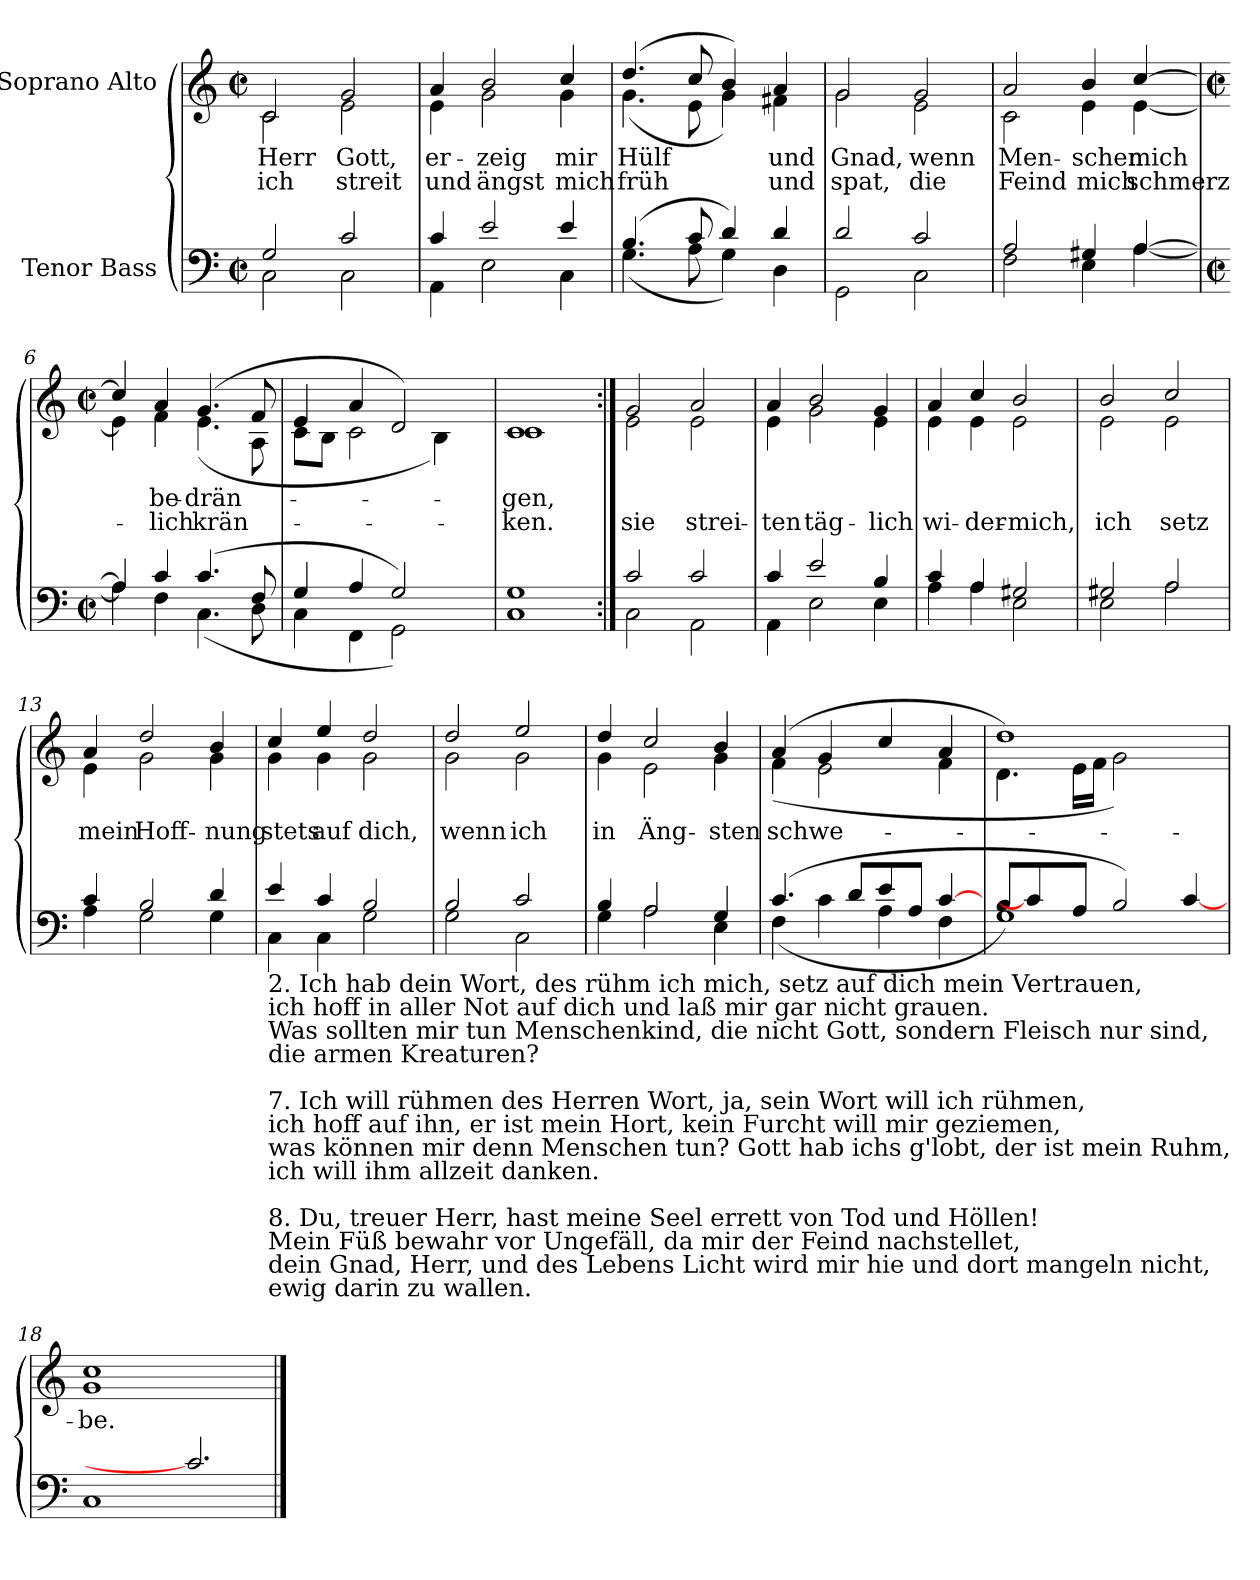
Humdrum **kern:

**kern	**kern	**text	**text
*part2	*part1	*part1	*part1
*staff2	*staff1	*staff1	*staff1
*I"Tenor Bass	*I"Soprano Alto	*	*
*clefF4	*clefG2	*	*
*k[]	*k[]	*	*
*C:	*C:	*	*
*M2/2	*M2/2	*	*
*met(c|)	*met(c|)	*	*
=1	=1	=1	=1
*^	*	*	*
!	!	!LO:TX:a:cj:t=Cornelius Becker\n(1561-1604)	!	!
!	!	!LO:TX:a:cj:t=Psalm 56, SWV 153	!	!
!	!	!LO:TX:a:cj:t=Heinrich Schütz\n(1585-1672)	!	!
!	!	!	!LO:LY:b	!LO:LY:b
*	*	*^	*	*
2G/	2C\	2c/	2c\	Herr	ich
!	!	!	!	!LO:LY:b	!LO:LY:b
2c/	2C\	2g/	2e\	Gott,	streit
=2	=2	=2	=2	=2	=2
!	!	!	!	!LO:LY:b	!LO:LY:b
4c/	4AA\	4a/	4e\	er-	-und
!	!	!	!	!LO:LY:b	!LO:LY:b
2e/	2E\	2b/	2g\	zeig	ängst
!	!	!	!	!LO:LY:b	!LO:LY:b
4e/	4C\	4cc/	4g\	mir	mich
=3	=3	=3	=3	=3	=3
!	!	!	!	!LO:LY:b	!LO:LY:b
(>4.B/	(<4.G\	(>4.dd/	(<4.g\	Hülf	früh
8c/	8A\	8cc/	8e\	.	.
4d/)	4G\)	4b/)	4g\)	.	.
!	!	!	!	!LO:LY:b	!LO:LY:b
4d/	4D\	4a/	4f#X\	und	und
=4	=4	=4	=4	=4	=4
!	!	!	!	!LO:LY:b	!LO:LY:b
2d/	2GG\	2g/	2g\	Gnad,	spat,
!	!	!	!	!LO:LY:b	!LO:LY:b
2c/	2C\	2g/	2e\	wenn	die
=5	=5	=5	=5	=5	=5
!	!	!	!	!LO:LY:b	!LO:LY:b
2A/	2F\	2a/	2c\	Men-	-Feind
!	!	!	!	!LO:LY:b	!LO:LY:b
4G#X/	4E\	4b/	4e\	schen	mich
!	!	!	!	!LO:LY:b	!LO:LY:b
[4A/	[4A\	[4cc/	[4e\	mich	schmerz-
!!LO:LB:g=z	!!
=6	=6	=6	=6	=6	=6
*M2/2	*	*M2/2	*	*	*
*met(c|)	*	*met(c|)	*	*	*
4A/]	4A\]	4cc/]	4e\]	.	.
!	!	!	!	!LO:LY:b	!LO:LY:b
4c/	4F\	4a/	4f\	be-	-lich
!	!	!	!	!LO:LY:b	!LO:LY:b
(>4.c/	(<4.C\	(>4.g/	(<4.e\	drän-	krän-
8F/	8D\	8f/	8A\	.	.
=7	=7	=7	=7	=7	=7
4G/	4C\	4e/	8c\L	.	.
.	.	.	8B\J	.	.
4A/	4FF\	4a/	2c\	.	.
2G/)	2GG\)	2d/)	.	.	.
.	.	.	4B\)	.	.
=8	=8	=8	=8	=8	=8
!	!	!	!	!LO:LY:b	!LO:LY:b
1G/	1C\	1c/	1c\	gen,	ken.
=9:|!	=9:|!	=9:|!	=9:|!	=9:|!	=9:|!
!	!	!	!	!	!LO:LY:b
2c/	2C\	2g/	2e\	.	sie
!	!	!	!	!	!LO:LY:b
2c/	2AA\	2a/	2e\	.	strei-
=10	=10	=10	=10	=10	=10
!	!	!	!	!	!LO:LY:b
4c/	4AA\	4a/	4e\	.	-ten
!	!	!	!	!	!LO:LY:b
2e/	2E\	2b/	2g\	.	täg-
!	!	!	!	!	!LO:LY:b
4B/	4E\	4g/	4e\	.	-lich
=11	=11	=11	=11	=11	=11
!	!	!	!	!	!LO:LY:b
4c/	4A\	4a/	4e\	.	wi-
!	!	!	!	!	!LO:LY:b
4A/	4A\	4cc/	4e\	.	-der-
!	!	!	!	!	!LO:LY:b
2G#X/	2E\	2b/	2e\	.	-mich,
=12	=12	=12	=12	=12	=12
!	!	!	!	!	!LO:LY:b
2G#X/	2E\	2b/	2e\	.	ich
!	!	!	!	!	!LO:LY:b
2A/	2A\	2cc/	2e\	.	setz
!!LO:LB:g=z	!!
=13	=13	=13	=13	=13	=13
!	!	!	!	!LO:LY:b	!
4c/	4A\	4a/	4e\	mein	.
!	!	!	!	!LO:LY:b	!
2B/	2G\	2dd/	2g\	Hoff-	.
!	!	!	!	!LO:LY:b	!
4d/	4G\	4b/	4g\	-nung	.
=14	=14	=14	=14	=14	=14
!LO:TX:b:t=2. Ich hab dein Wort, des rühm ich mich, setz auf dich mein Vertrauen,\nich hoff in aller Not auf dich und laß mir gar nicht grauen.\nWas sollten mir tun Menschenkind, die nicht Gott, sondern Fleisch nur sind,\ndie armen Kreaturen?\n\n7. Ich will rühmen des Herren Wort, ja, sein Wort will ich rühmen,\nich hoff auf ihn, er ist mein Hort, kein Furcht will mir geziemen,\nwas können mir denn Menschen tun? Gott hab ichs g'lobt, der ist mein Ruhm,\nich will ihm allzeit danken.\n\n8. Du, treuer Herr, hast meine Seel errett von Tod und Höllen!\nMein Füß bewahr vor Ungefäll, da mir der Feind nachstellet,\ndein Gnad, Herr, und des Lebens Licht wird mir hie und dort mangeln nicht,\newig darin zu wallen.	!	!	!	!	!
!	!	!	!	!LO:LY:b	!
4e/	4C\	4cc/	4g\	stets	.
!	!	!	!	!LO:LY:b	!
4c/	4C\	4ee/	4g\	auf	.
!	!	!	!	!LO:LY:b	!
2B/	2G\	2dd/	2g\	dich,	.
=15	=15	=15	=15	=15	=15
!	!	!	!	!LO:LY:b	!
2B/	2G\	2dd/	2g\	wenn	.
!	!	!	!	!LO:LY:b	!
2c/	2C\	2ee/	2g\	ich	.
=16	=16	=16	=16	=16	=16
!	!	!	!	!LO:LY:b	!
4B/	4G\	4dd/	4g\	in	.
!	!	!	!	!LO:LY:b	!
2A/	2A\	2cc/	2e\	Äng-	.
!	!	!	!	!LO:LY:b	!
4G/	4E\	4b/	4g\	-sten	.
=17	=17	=17	=17	=17	=17
!	!	!	!	!LO:LY:b	!
(>4.c/	(<4F\	(>4a/	(<4f\	schwe-	.
.	4c\	4g/	2e\	.	.
8d/L	.	.	.	.	.
8e/	4A\	4cc/	.	.	.
8A/J	.	.	.	.	.
[4c/	4F\	4a/	4f\	.	.
=17A	=17A	=17A	=17A	=17A	=17A
8B/L	1G\)	1dd/)	4.d\	.	.
4c/]	.	.	.	.	.
8A/J	.	.	16e\LL	.	.
.	.	.	16f\JJ	.	.
2B/)	.	.	2g\)	.	.
[4c/	4ryy	4ryy	4ryy	.	.
=18A	=18A	=18A	=18A	=18A	=18A
!	!	!	!	!LO:LY:b	!
*v	*v	*	*	*	*
1C\	1cc/	1g\	be.	.
2.c/]	2.ryy	2.ryy	.	.
*	*v	*v	*	*
==	==	==	==
*-	*-	*-	*-
